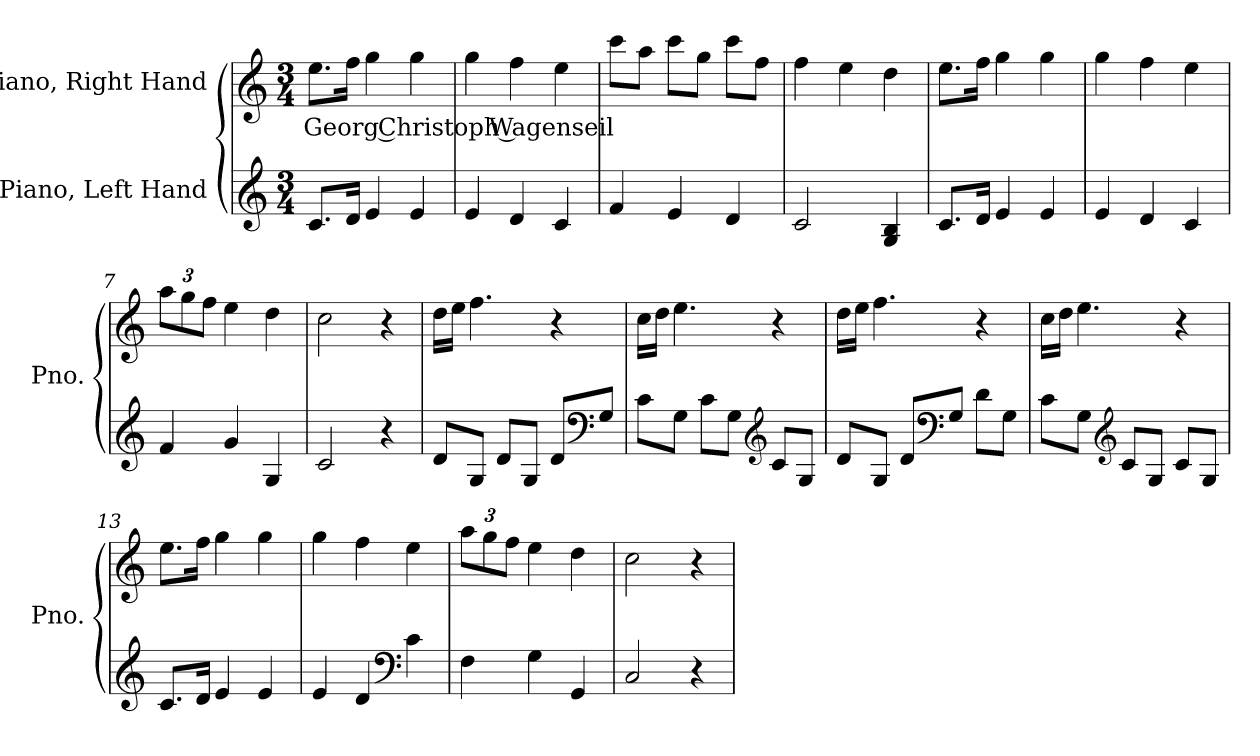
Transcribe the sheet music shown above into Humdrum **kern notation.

**kern	**kern	**text
*part2	*part1	*part1
*staff2	*staff1	*staff1
*I"Piano, Left Hand	*I"Piano, Right Hand	*
*I'Pno.	*I'Pno.	*
*clefG2	*clefG2	*
*k[]	*k[]	*
*M3/4	*M3/4	*
*MM100	*MM100	*
=1	=1	=1
!	!	!LO:LY:b
8.c/L	8.ee\L	Georg Christoph Wagenseil
16d/Jk	16ff\Jk	.
4e/	4gg\	.
4e/	4gg\	.
=2	=2	=2
4e/	4gg\	.
4d/	4ff\	.
4c/	4ee\	.
=3	=3	=3
4f/	8ccc\L	.
.	8aa\J	.
4e/	8ccc\L	.
.	8gg\J	.
4d/	8ccc\L	.
.	8ff\J	.
=4	=4	=4
2c/	4ff\	.
.	4ee\	.
4G/ 4B/	4dd\	.
!!LO:LB:g=z
=5	=5	=5
8.c/L	8.ee\L	.
16d/Jk	16ff\Jk	.
4e/	4gg\	.
4e/	4gg\	.
=6	=6	=6
4e/	4gg\	.
4d/	4ff\	.
4c/	4ee\	.
=7	=7	=7
*	*Xbrackettup	*
4f/	12aa\L	.
.	12gg\	.
.	12ff\J	.
4g/	4ee\	.
4G/	4dd\	.
=8	=8	=8
2c/	2cc\	.
4r	4r	.
=9	=9	=9
8d/L	16dd\LL	.
.	16ee\JJ	.
8G/J	4.ff\	.
8d/L	.	.
8G/J	.	.
8d/L	4r	.
*clefF4	*	*
8G/J	.	.
=10	=10	=10
8c\L	16cc\LL	.
.	16dd\JJ	.
8G\J	4.ee\	.
8c\L	.	.
8G\J	.	.
*clefG2	*	*
8c/L	4r	.
8G/J	.	.
!!LO:LB:g=z
=11	=11	=11
8d/L	16dd\LL	.
.	16ee\JJ	.
8G/J	4.ff\	.
8d/L	.	.
*clefF4	*	*
8G/J	.	.
8d\L	4r	.
8G\J	.	.
=12	=12	=12
8c\L	16cc\LL	.
.	16dd\JJ	.
8G\J	4.ee\	.
*clefG2	*	*
8c/L	.	.
8G/J	.	.
8c/L	4r	.
8G/J	.	.
=13	=13	=13
8.c/L	8.ee\L	.
16d/Jk	16ff\Jk	.
4e/	4gg\	.
4e/	4gg\	.
=14	=14	=14
4e/	4gg\	.
4d/	4ff\	.
*clefF4	*	*
4c\	4ee\	.
=15	=15	=15
4F\	12aa\L	.
.	12gg\	.
.	12ff\J	.
4G\	4ee\	.
4GG/	4dd\	.
=16	=16	=16
2C/	2cc\	.
4r	4r	.
=	=	=
*-	*-	*-
